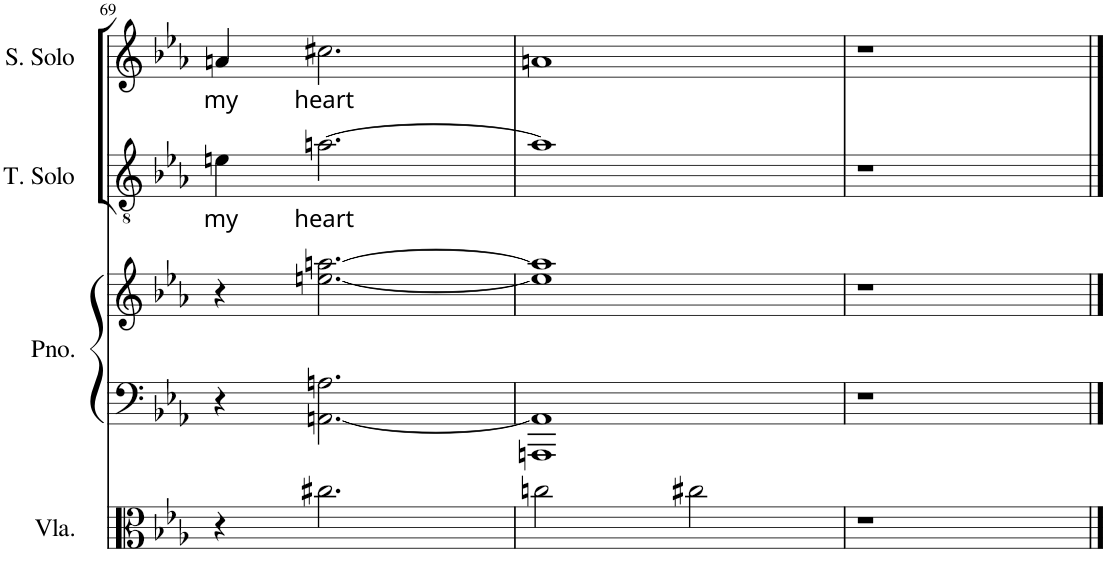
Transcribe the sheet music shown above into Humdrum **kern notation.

**kern	**kern	**kern	**kern	**text	**kern	**text
*part4	*part3	*part3	*part2	*part2	*part1	*part1
*staff5	*staff4	*staff3	*staff2	*staff2	*staff1	*staff1
*I"Viola	*I"Piano	*	*I"Tenor Solo	*	*I"Soprano Solo	*
*I'Vla.	*I'Pno.	*	*I'T. Solo	*	*I'S. Solo	*
!!LO:PB:g=z
*clefC3	*clefF4	*clefG2	*clefGv2	*	*clefG2	*
*	*	*	*Trd7c12	*	*	*
*k[b-e-a-]	*k[b-e-a-]	*k[b-e-a-]	*k[b-e-a-]	*	*k[b-e-a-]	*
*M4/4	*M4/4	*M4/4	*M4/4	*	*M4/4	*
=69	=69	=69	=69	=69	=69	=69
!	!	!	!	!LO:LY:b	!	!LO:LY:b
4r	4r	4r	4en\	my	4an/	my
!	!	!	!	!LO:LY:b	!	!LO:LY:b
2.cc#X\	[2.AAn\ 2.An\	[2.een\ [2.aan\	[2.an\	heart	2.cc#X\	heart
=70	=70	=70	=70	=70	=70	=70
2ccn\	1AAAn 1AA]	1ee] 1aa]	1a]	.	1an	.
2cc#X\	.	.	.	.	.	.
=71	=71	=71	=71	=71	=71	=71
1r	1r	1r	1r	.	1r	.
==	==	==	==	==	==	==
*-	*-	*-	*-	*-	*-	*-
